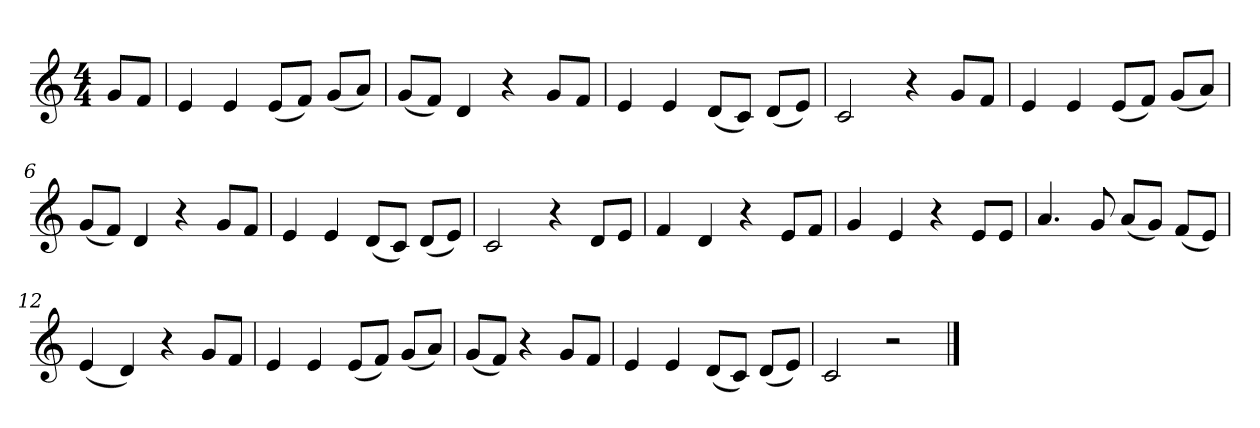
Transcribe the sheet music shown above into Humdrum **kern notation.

**kern
*part1
*staff1
*clefG2
*k[]
*M4/4
*MM80
=
8g/L
8f/J
=1
4e
4e
(8e/L
8f/J)
(8g/L
8a/J)
=2
(8g/L
8f/J)
4d
4r
8g/L
8f/J
=3
4e
4e
(8d/L
8c/J)
(8d/L
8e/J)
=4
2c
4r
8g/L
8f/J
=5
4e
4e
(8e/L
8f/J)
(8g/L
8a/J)
=6
(8g/L
8f/J)
4d
4r
8g/L
8f/J
=7
4e
4e
(8d/L
8c/J)
(8d/L
8e/J)
=8
2c
4r
8d/L
8e/J
=9
4f
4d
4r
8e/L
8f/J
=10
4g
4e
4r
8e/L
8e/J
=11
4.a
8g
(8a/L
8g/J)
(8f/L
8e/J)
=12
(4e
4d)
4r
8g/L
8f/J
=13
4e
4e
(8e/L
8f/J)
(8g/L
8a/J)
=14
(8g/L
8f/J)
4r
8g/L
8f/J
=15
4e
4e
(8d/L
8c/J)
(8d/L
8e/J)
=16
2c
2r
==
*-
